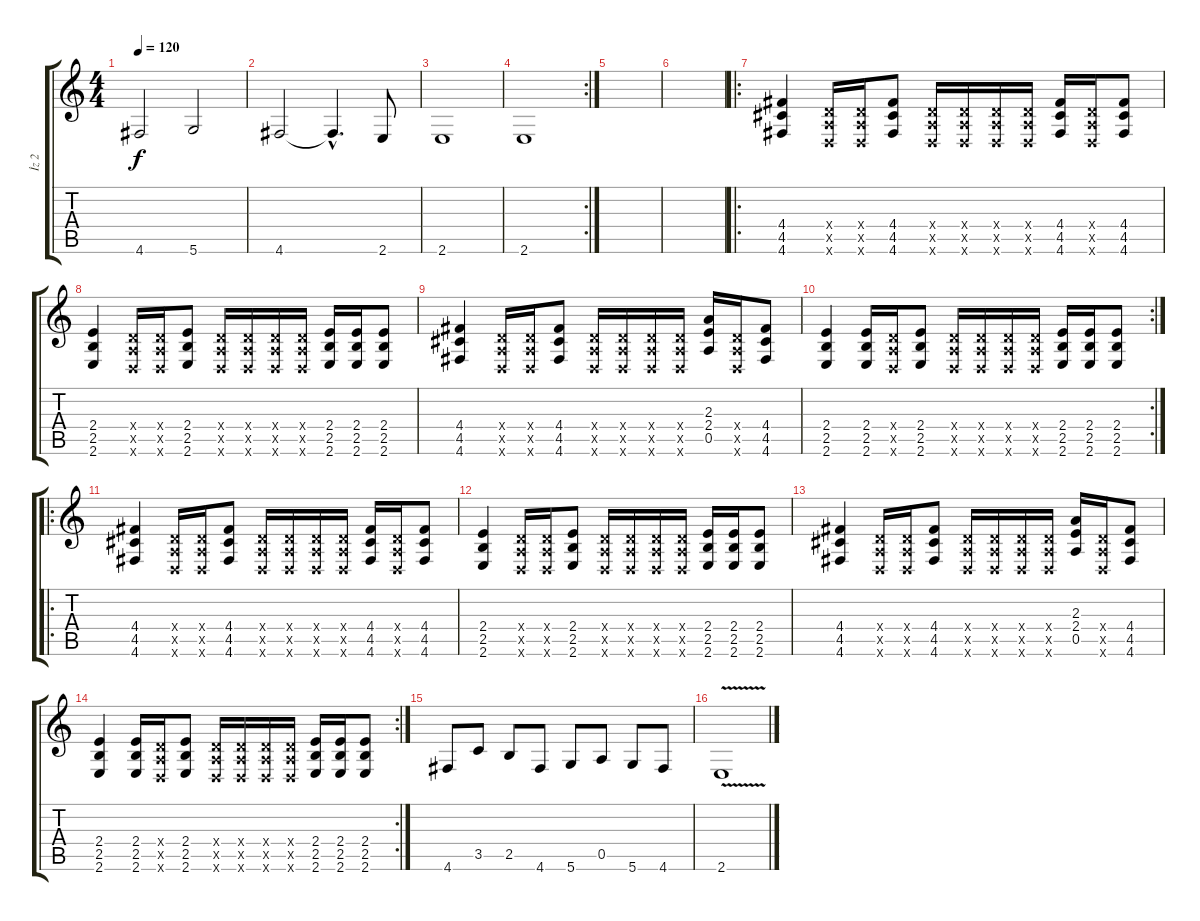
\track ("İz 2" "İz 2") {instrument overdrivenguitar}
\staff {score tabs}
\tuning (E4 B3 G3 D3 A2 D2) {hide}
\ts (4 4)
\tempo 120
\clef g2
\ks c
4.6.2{dy f instrument overdrivenguitar} 5.6.2 |
4.6.2 4.6{hac t}.4{d} 2.6.8 |
2.6.1 |
\rc 2
2.6.1 |
|
|
\ro
(4.4 4.5 4.6).4 (0.4{x} 0.5{x} 0.6{x}).16 (0.4{x} 0.5{x} 0.6{x}).16 (4.4 4.5 4.6).8 (0.4{x} 0.5{x} 0.6{x}).16 (0.4{x} 0.5{x} 0.6{x}).16 (0.4{x} 0.5{x} 0.6{x}).16 (0.4{x} 0.5{x} 0.6{x}).16 (4.4 4.5 4.6).16 (0.4{x} 0.5{x} 0.6{x}).16 (4.4 4.5 4.6).8 |
(2.4 2.5 2.6).4 (0.4{x} 0.5{x} 0.6{x}).16 (0.4{x} 0.5{x} 0.6{x}).16 (2.4 2.5 2.6).8 (0.4{x} 0.5{x} 0.6{x}).16 (0.4{x} 0.5{x} 0.6{x}).16 (0.4{x} 0.5{x} 0.6{x}).16 (0.4{x} 0.5{x} 0.6{x}).16 (2.4 2.5 2.6).16 (2.4 2.5 2.6).16 (2.4 2.5 2.6).8 |
(4.4 4.5 4.6).4 (0.4{x} 0.5{x} 0.6{x}).16 (0.4{x} 0.5{x} 0.6{x}).16 (4.4 4.5 4.6).8 (0.4{x} 0.5{x} 0.6{x}).16 (0.4{x} 0.5{x} 0.6{x}).16 (0.4{x} 0.5{x} 0.6{x}).16 (0.4{x} 0.5{x} 0.6{x}).16 (2.3 2.4 0.5).16 (0.4{x} 0.5{x} 0.6{x}).16 (4.4 4.5 4.6).8 |
\rc 2
(2.4 2.5 2.6).4 (2.4 2.5 2.6).16 (0.4{x} 0.5{x} 0.6{x}).16 (2.4 2.5 2.6).8 (0.4{x} 0.5{x} 0.6{x}).16 (0.4{x} 0.5{x} 0.6{x}).16 (0.4{x} 0.5{x} 0.6{x}).16 (0.4{x} 0.5{x} 0.6{x}).16 (2.4 2.5 2.6).16 (2.4 2.5 2.6).16 (2.4 2.5 2.6).8 |
\ro
(4.4 4.5 4.6).4{volume 11} (0.4{x} 0.5{x} 0.6{x}).16 (0.4{x} 0.5{x} 0.6{x}).16 (4.4 4.5 4.6).8 (0.4{x} 0.5{x} 0.6{x}).16 (0.4{x} 0.5{x} 0.6{x}).16 (0.4{x} 0.5{x} 0.6{x}).16 (0.4{x} 0.5{x} 0.6{x}).16 (4.4 4.5 4.6).16 (0.4{x} 0.5{x} 0.6{x}).16 (4.4 4.5 4.6).8 |
(2.4 2.5 2.6).4 (0.4{x} 0.5{x} 0.6{x}).16 (0.4{x} 0.5{x} 0.6{x}).16 (2.4 2.5 2.6).8 (0.4{x} 0.5{x} 0.6{x}).16 (0.4{x} 0.5{x} 0.6{x}).16 (0.4{x} 0.5{x} 0.6{x}).16 (0.4{x} 0.5{x} 0.6{x}).16 (2.4 2.5 2.6).16 (2.4 2.5 2.6).16 (2.4 2.5 2.6).8 |
(4.4 4.5 4.6).4 (0.4{x} 0.5{x} 0.6{x}).16 (0.4{x} 0.5{x} 0.6{x}).16 (4.4 4.5 4.6).8 (0.4{x} 0.5{x} 0.6{x}).16 (0.4{x} 0.5{x} 0.6{x}).16 (0.4{x} 0.5{x} 0.6{x}).16 (0.4{x} 0.5{x} 0.6{x}).16 (2.3 2.4 0.5).16 (0.4{x} 0.5{x} 0.6{x}).16 (4.4 4.5 4.6).8 |
\rc 2
(2.4 2.5 2.6).4 (2.4 2.5 2.6).16 (0.4{x} 0.5{x} 0.6{x}).16 (2.4 2.5 2.6).8 (0.4{x} 0.5{x} 0.6{x}).16 (0.4{x} 0.5{x} 0.6{x}).16 (0.4{x} 0.5{x} 0.6{x}).16 (0.4{x} 0.5{x} 0.6{x}).16 (2.4 2.5 2.6).16 (2.4 2.5 2.6).16 (2.4 2.5 2.6).8 |
4.6.8 3.5.8 2.5.8 4.6.8 5.6.8 0.5.8 5.6.8 4.6.8 |
2.6{v}.1
